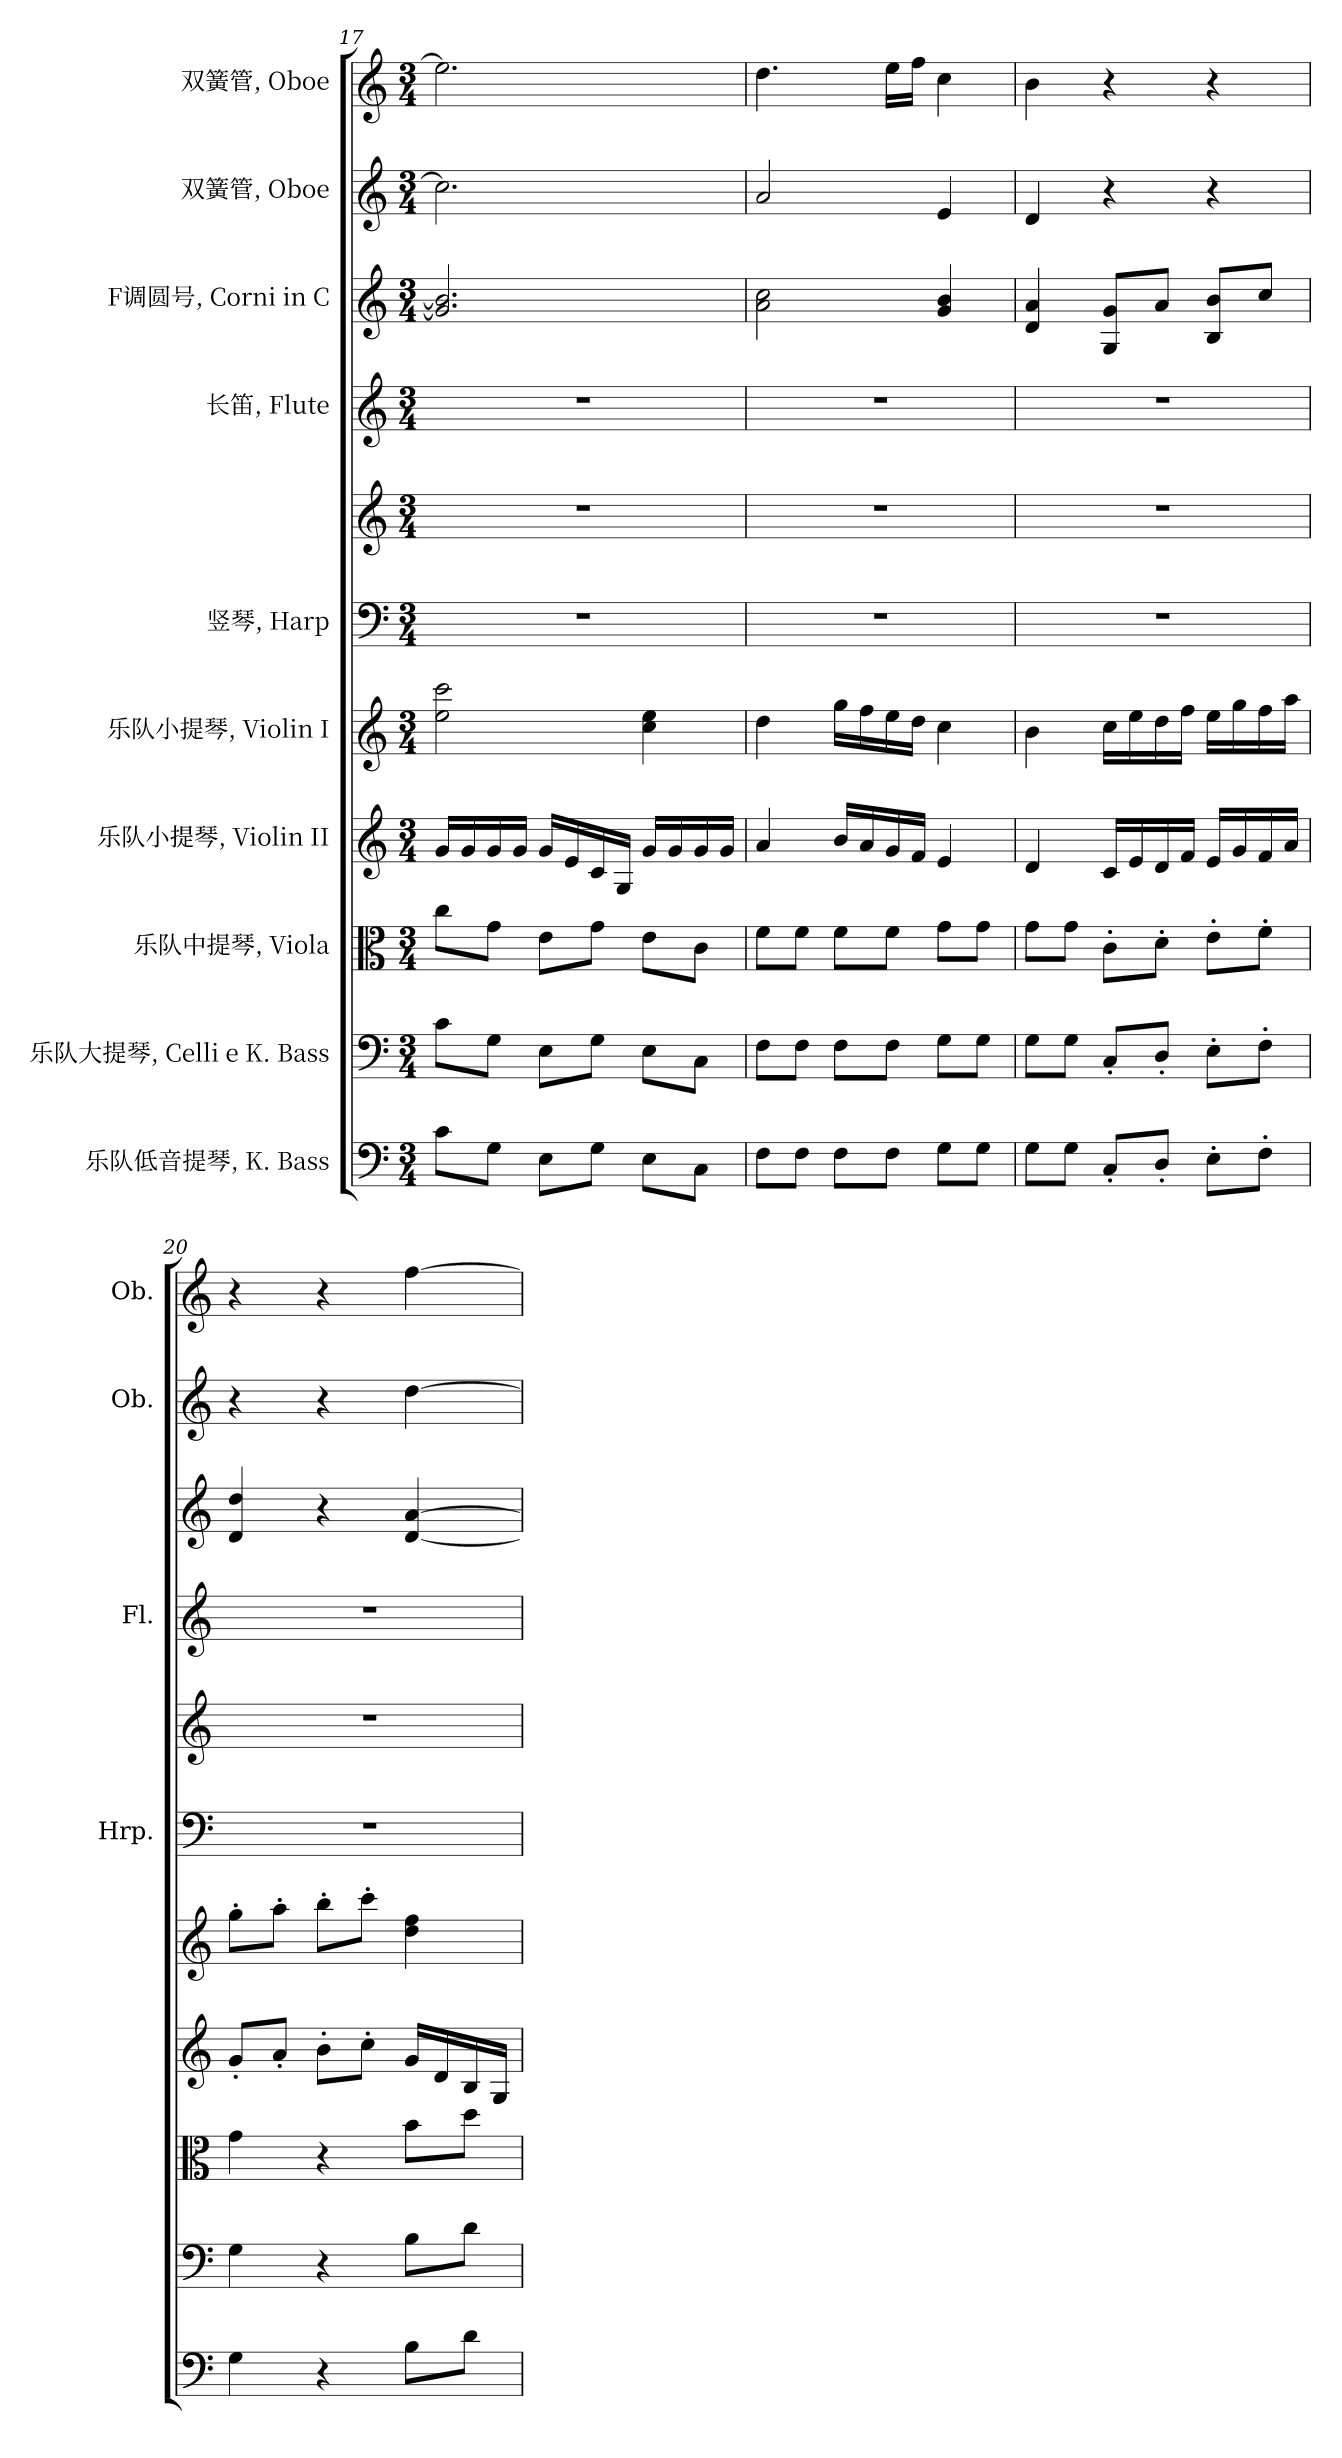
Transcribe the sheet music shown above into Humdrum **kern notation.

**kern	**kern	**kern	**kern	**kern	**kern	**kern	**kern	**kern	**kern	**kern
*part10	*part9	*part8	*part7	*part6	*part5	*part5	*part4	*part3	*part2	*part1
*staff11	*staff10	*staff9	*staff8	*staff7	*staff6	*staff5	*staff4	*staff3	*staff2	*staff1
*I"乐队低音提琴, K. Bass	*I"乐队大提琴, Celli e K. Bass	*I"乐队中提琴, Viola	*I"乐队小提琴, Violin II	*I"乐队小提琴, Violin I	*I"竖琴, Harp	*	*I"长笛, Flute	*I"F调圆号, Corni in C	*I"双簧管, Oboe	*I"双簧管, Oboe
*	*	*	*	*	*I'Hrp.	*	*I'Fl.	*	*I'Ob.	*I'Ob.
*clefF4	*clefF4	*clefC3	*clefG2	*clefG2	*clefF4	*clefG2	*clefG2	*clefG2	*clefG2	*clefG2
*ITrd7c12	*	*	*	*	*	*	*	*ITrd4c7	*	*
*k[]	*k[]	*k[]	*k[]	*k[]	*k[]	*k[]	*k[]	*k[b-]	*k[]	*k[]
*M3/4	*M3/4	*M3/4	*M3/4	*M3/4	*M3/4	*M3/4	*M3/4	*M3/4	*M3/4	*M3/4
=17	=17	=17	=17	=17	=17	=17	=17	=17	=17	=17
8C\L	8c\L	8cc\L	16g/LL	2ee\ 2ccc\	2.r	2.r	2.r	2.c/] 2.e/]	2.cc\]	2.ee\]
.	.	.	16g/	.	.	.	.	.	.	.
8GG\J	8G\J	8g\J	16g/	.	.	.	.	.	.	.
.	.	.	16g/JJ	.	.	.	.	.	.	.
8EE\L	8E\L	8e\L	16g/LL	.	.	.	.	.	.	.
.	.	.	16e/	.	.	.	.	.	.	.
8GG\J	8G\J	8g\J	16c/	.	.	.	.	.	.	.
.	.	.	16G/JJ	.	.	.	.	.	.	.
8EE\L	8E\L	8e\L	16g/LL	4cc\ 4ee\	.	.	.	.	.	.
.	.	.	16g/	.	.	.	.	.	.	.
8CC\J	8C\J	8c\J	16g/	.	.	.	.	.	.	.
.	.	.	16g/JJ	.	.	.	.	.	.	.
!!LO:PB:g=z
=18	=18	=18	=18	=18	=18	=18	=18	=18	=18	=18
8FF\L	8F\L	8f\L	4a/	4dd\	2.r	2.r	2.r	2d\ 2f\	2a/	4.dd\
8FF\J	8F\J	8f\J	.	.	.	.	.	.	.	.
8FF\L	8F\L	8f\L	16b/LL	16gg\LL	.	.	.	.	.	.
.	.	.	16a/	16ff\	.	.	.	.	.	.
8FF\J	8F\J	8f\J	16g/	16ee\	.	.	.	.	.	16ee\LL
.	.	.	16f/JJ	16dd\JJ	.	.	.	.	.	16ff\JJ
8GG\L	8G\L	8g\L	4e/	4cc\	.	.	.	4c/ 4e/	4e/	4cc\
8GG\J	8G\J	8g\J	.	.	.	.	.	.	.	.
=19	=19	=19	=19	=19	=19	=19	=19	=19	=19	=19
8GG\L	8G\L	8g\L	4d/	4b\	2.r	2.r	2.r	4G/ 4d/	4d/	4b\
8GG\J	8G\J	8g\J	.	.	.	.	.	.	.	.
8CC'/L	8C'/L	8c'\L	16c/LL	16cc\LL	.	.	.	8C/ 8c/L	4r	4r
.	.	.	16e/	16ee\	.	.	.	.	.	.
8DD'/J	8D'/J	8d'\J	16d/	16dd\	.	.	.	8d/J	.	.
.	.	.	16f/JJ	16ff\JJ	.	.	.	.	.	.
8EE'\L	8E'\L	8e'\L	16e/LL	16ee\LL	.	.	.	8E/ 8e/L	4r	4r
.	.	.	16g/	16gg\	.	.	.	.	.	.
8FF'\J	8F'\J	8f'\J	16f/	16ff\	.	.	.	8f/J	.	.
.	.	.	16a/JJ	16aa\JJ	.	.	.	.	.	.
=20	=20	=20	=20	=20	=20	=20	=20	=20	=20	=20
4GG\	4G\	4g\	8g'/L	8gg'\L	2.r	2.r	2.r	4G/ 4g/	4r	4r
.	.	.	8a'/J	8aa'\J	.	.	.	.	.	.
4r	4r	4r	8b'\L	8bb'\L	.	.	.	4r	4r	4r
.	.	.	8cc'\J	8ccc'\J	.	.	.	.	.	.
8BB\L	8B\L	8b\L	16g/LL	4dd\ 4ff\	.	.	.	[4G/ [4d/	[4dd\	[4ff\
.	.	.	16d/	.	.	.	.	.	.	.
8D\J	8d\J	8dd\J	16B/	.	.	.	.	.	.	.
.	.	.	16G/JJ	.	.	.	.	.	.	.
=	=	=	=	=	=	=	=	=	=	=
*-	*-	*-	*-	*-	*-	*-	*-	*-	*-	*-
